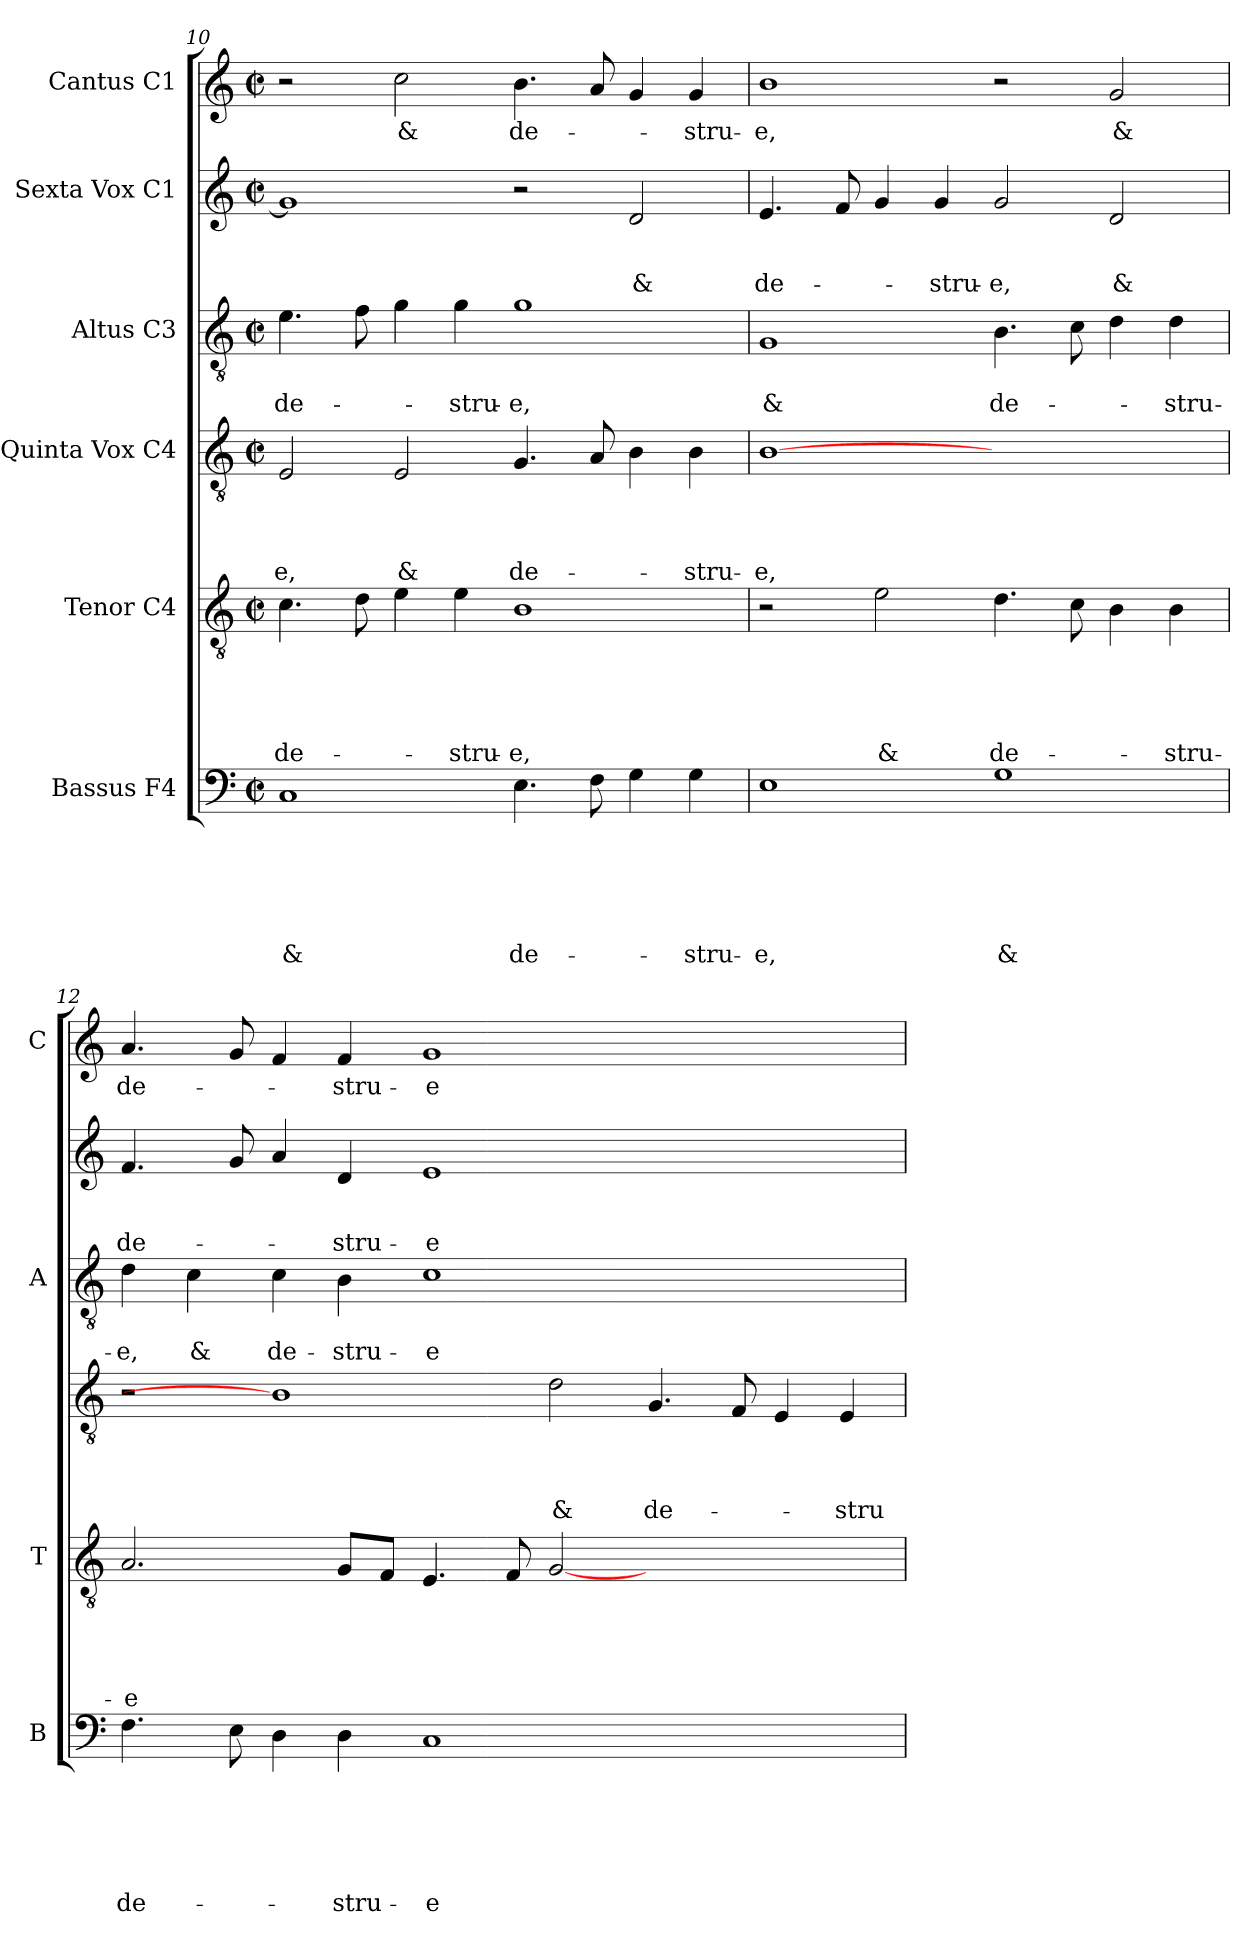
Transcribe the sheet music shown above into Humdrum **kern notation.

**kern	**text	**text	**text	**text	**text	**text	**kern	**text	**text	**text	**text	**text	**kern	**text	**text	**text	**text	**kern	**text	**text	**kern	**text	**text	**text	**kern	**text
*part6	*part6	*part6	*part6	*part6	*part6	*part6	*part5	*part5	*part5	*part5	*part5	*part5	*part4	*part4	*part4	*part4	*part4	*part3	*part3	*part3	*part2	*part2	*part2	*part2	*part1	*part1
*staff6	*staff6	*staff6	*staff6	*staff6	*staff6	*staff6	*staff5	*staff5	*staff5	*staff5	*staff5	*staff5	*staff4	*staff4	*staff4	*staff4	*staff4	*staff3	*staff3	*staff3	*staff2	*staff2	*staff2	*staff2	*staff1	*staff1
*I"Bassus F4	*	*	*	*	*	*	*I"Tenor C4	*	*	*	*	*	*I"Quinta Vox C4	*	*	*	*	*I"Altus C3	*	*	*I"Sexta Vox C1	*	*	*	*I"Cantus C1	*
*I'B	*	*	*	*	*	*	*I'T	*	*	*	*	*	*	*	*	*	*	*I'A	*	*	*	*	*	*	*I'C	*
*clefF4	*	*	*	*	*	*	*clefGv2	*	*	*	*	*	*clefGv2	*	*	*	*	*clefGv2	*	*	*clefG2	*	*	*	*clefG2	*
*k[]	*	*	*	*	*	*	*k[]	*	*	*	*	*	*k[]	*	*	*	*	*k[]	*	*	*k[]	*	*	*	*k[]	*
*C:	*	*	*	*	*	*	*C:	*	*	*	*	*	*C:	*	*	*	*	*C:	*	*	*C:	*	*	*	*C:	*
*M2/2	*	*	*	*	*	*	*M2/2	*	*	*	*	*	*M2/2	*	*	*	*	*M2/2	*	*	*M2/2	*	*	*	*M2/2	*
*met(c|)	*	*	*	*	*	*	*met(c|)	*	*	*	*	*	*met(c|)	*	*	*	*	*met(c|)	*	*	*met(c|)	*	*	*	*met(c|)	*
=10	=10	=10	=10	=10	=10	=10	=10	=10	=10	=10	=10	=10	=10	=10	=10	=10	=10	=10	=10	=10	=10	=10	=10	=10	=10	=10
!	!	!	!	!	!	!LO:LY:b	!	!	!	!	!	!LO:LY:b	!	!	!	!	!LO:LY:b	!	!	!LO:LY:b	!	!	!	!	!	!
1C	.	.	.	.	.	&	4.c\	.	.	.	.	de-	2E/	.	.	.	-e,	4.e\	.	de-	1g]	.	.	.	2r	.
.	.	.	.	.	.	.	8d\	.	.	.	.	.	.	.	.	.	.	8f\	.	.	.	.	.	.	.	.
!	!	!	!	!	!	!	!	!	!	!	!	!	!	!	!	!	!LO:LY:b	!	!	!	!	!	!	!	!	!LO:LY:b
.	.	.	.	.	.	.	4e\	.	.	.	.	.	2E/	.	.	.	&	4g\	.	.	.	.	.	.	2cc\	&
!	!	!	!	!	!	!	!	!	!	!	!	!LO:LY:b	!	!	!	!	!	!	!	!LO:LY:b	!	!	!	!	!	!
.	.	.	.	.	.	.	4e\	.	.	.	.	-stru-	.	.	.	.	.	4g\	.	-stru-	.	.	.	.	.	.
!	!	!	!	!	!	!LO:LY:b	!	!	!	!	!	!LO:LY:b	!	!	!	!	!LO:LY:b	!	!	!LO:LY:b	!	!	!	!	!	!LO:LY:b
4.E\	.	.	.	.	.	de-	1B	.	.	.	.	-e,	4.G/	.	.	.	de-	1g	.	-e,	2r	.	.	.	4.b\	de-
8F\	.	.	.	.	.	.	.	.	.	.	.	.	8A/	.	.	.	.	.	.	.	.	.	.	.	8a/	.
!	!	!	!	!	!	!	!	!	!	!	!	!	!	!	!	!	!	!	!	!	!	!	!	!LO:LY:b	!	!
4G\	.	.	.	.	.	.	.	.	.	.	.	.	4B\	.	.	.	.	.	.	.	2d/	.	.	&	4g/	.
!	!	!	!	!	!	!LO:LY:b	!	!	!	!	!	!	!	!	!	!	!LO:LY:b	!	!	!	!	!	!	!	!	!LO:LY:b
4G\	.	.	.	.	.	-stru-	.	.	.	.	.	.	4B\	.	.	.	-stru-	.	.	.	.	.	.	.	4g/	-stru-
!!LO:LB:g=z
=11	=11	=11	=11	=11	=11	=11	=11	=11	=11	=11	=11	=11	=11	=11	=11	=11	=11	=11	=11	=11	=11	=11	=11	=11	=11	=11
!	!	!	!	!	!	!LO:LY:b	!	!	!	!	!	!	!	!	!	!	!LO:LY:b	!	!	!LO:LY:b	!	!	!	!LO:LY:b	!	!LO:LY:b
1E	.	.	.	.	.	-e,	2r	.	.	.	.	.	[1B	.	.	.	-e,	1G	.	&	4.e/	.	.	de-	1b	-e,
.	.	.	.	.	.	.	.	.	.	.	.	.	.	.	.	.	.	.	.	.	8f/	.	.	.	.	.
!	!	!	!	!	!	!	!	!	!	!	!	!LO:LY:b	!	!	!	!	!	!	!	!	!	!	!	!	!	!
.	.	.	.	.	.	.	2e\	.	.	.	.	&	.	.	.	.	.	.	.	.	4g/	.	.	.	.	.
!	!	!	!	!	!	!	!	!	!	!	!	!	!	!	!	!	!	!	!	!	!	!	!	!LO:LY:b	!	!
.	.	.	.	.	.	.	.	.	.	.	.	.	.	.	.	.	.	.	.	.	4g/	.	.	-stru-	.	.
!	!	!	!	!	!	!LO:LY:b	!	!	!	!	!	!LO:LY:b	!	!	!	!	!	!	!	!LO:LY:b	!	!	!	!LO:LY:b	!	!
1G	.	.	.	.	.	&	4.d\	.	.	.	.	de-	1ryy	.	.	.	.	4.B\	.	de-	2g/	.	.	-e,	2r	.
.	.	.	.	.	.	.	8c\	.	.	.	.	.	.	.	.	.	.	8c\	.	.	.	.	.	.	.	.
!	!	!	!	!	!	!	!	!	!	!	!	!	!	!	!	!	!	!	!	!	!	!	!	!LO:LY:b	!	!LO:LY:b
.	.	.	.	.	.	.	4B\	.	.	.	.	.	.	.	.	.	.	4d\	.	.	2d/	.	.	&	2g/	&
!	!	!	!	!	!	!	!	!	!	!	!	!LO:LY:b	!	!	!	!	!	!	!	!LO:LY:b	!	!	!	!	!	!
.	.	.	.	.	.	.	4B\	.	.	.	.	-stru-	.	.	.	.	.	4d\	.	-stru-	.	.	.	.	.	.
=12	=12	=12	=12	=12	=12	=12	=12	=12	=12	=12	=12	=12	=12	=12	=12	=12	=12	=12	=12	=12	=12	=12	=12	=12	=12	=12
!	!	!	!	!	!	!LO:LY:b	!	!	!	!	!	!LO:LY:b	!	!	!	!	!	!	!	!LO:LY:b	!	!	!	!LO:LY:b	!	!LO:LY:b
4.F\	.	.	.	.	.	de-	2.A/	.	.	.	.	-e	2r	.	.	.	.	4d\	.	-e,	4.f/	.	.	de-	4.a/	de-
!	!	!	!	!	!	!	!	!	!	!	!	!	!	!	!	!	!	!	!	!LO:LY:b	!	!	!	!	!	!
.	.	.	.	.	.	.	.	.	.	.	.	.	.	.	.	.	.	4c\	.	&	.	.	.	.	.	.
8E\	.	.	.	.	.	.	.	.	.	.	.	.	.	.	.	.	.	.	.	.	8g/	.	.	.	8g/	.
!	!	!	!	!	!	!	!	!	!	!	!	!	!	!	!	!	!	!	!	!LO:LY:b	!	!	!	!	!	!
4D\	.	.	.	.	.	.	.	.	.	.	.	.	1B]	.	.	.	.	4c\	.	de-	4a/	.	.	.	4f/	.
!	!	!	!	!	!	!LO:LY:b	!	!	!	!	!	!	!	!	!	!	!	!	!	!LO:LY:b	!	!	!	!LO:LY:b	!	!LO:LY:b
4D\	.	.	.	.	.	-stru-	8G/L	.	.	.	.	.	.	.	.	.	.	4B\	.	-stru-	4d/	.	.	-stru-	4f/	-stru-
.	.	.	.	.	.	.	8F/J	.	.	.	.	.	.	.	.	.	.	.	.	.	.	.	.	.	.	.
!	!	!	!	!	!	!LO:LY:b	!	!	!	!	!	!	!	!	!	!	!	!	!	!LO:LY:b	!	!	!	!LO:LY:b	!	!LO:LY:b
1C	.	.	.	.	.	-e	4.E/	.	.	.	.	.	.	.	.	.	.	1c	.	-e	1e	.	.	-e	1g	-e
.	.	.	.	.	.	.	8F/	.	.	.	.	.	.	.	.	.	.	.	.	.	.	.	.	.	.	.
!	!	!	!	!	!	!	!	!	!	!	!	!	!	!	!	!	!LO:LY:b	!	!	!	!	!	!	!	!	!
.	.	.	.	.	.	.	[2G/	.	.	.	.	.	2d\	.	.	.	&	.	.	.	.	.	.	.	.	.
!	!	!	!	!	!	!	!	!	!	!	!	!	!	!	!	!	!LO:LY:b	!	!	!	!	!	!	!	!	!
1ryy	.	.	.	.	.	.	1ryy	.	.	.	.	.	4.G/	.	.	.	de-	1ryy	.	.	1ryy	.	.	.	1ryy	.
.	.	.	.	.	.	.	.	.	.	.	.	.	8F/	.	.	.	.	.	.	.	.	.	.	.	.	.
.	.	.	.	.	.	.	.	.	.	.	.	.	4E/	.	.	.	.	.	.	.	.	.	.	.	.	.
!	!	!	!	!	!	!	!	!	!	!	!	!	!	!	!	!	!LO:LY:b	!	!	!	!	!	!	!	!	!
.	.	.	.	.	.	.	.	.	.	.	.	.	4E/	.	.	.	-stru-	.	.	.	.	.	.	.	.	.
=	=	=	=	=	=	=	=	=	=	=	=	=	=	=	=	=	=	=	=	=	=	=	=	=	=	=
*-	*-	*-	*-	*-	*-	*-	*-	*-	*-	*-	*-	*-	*-	*-	*-	*-	*-	*-	*-	*-	*-	*-	*-	*-	*-	*-
